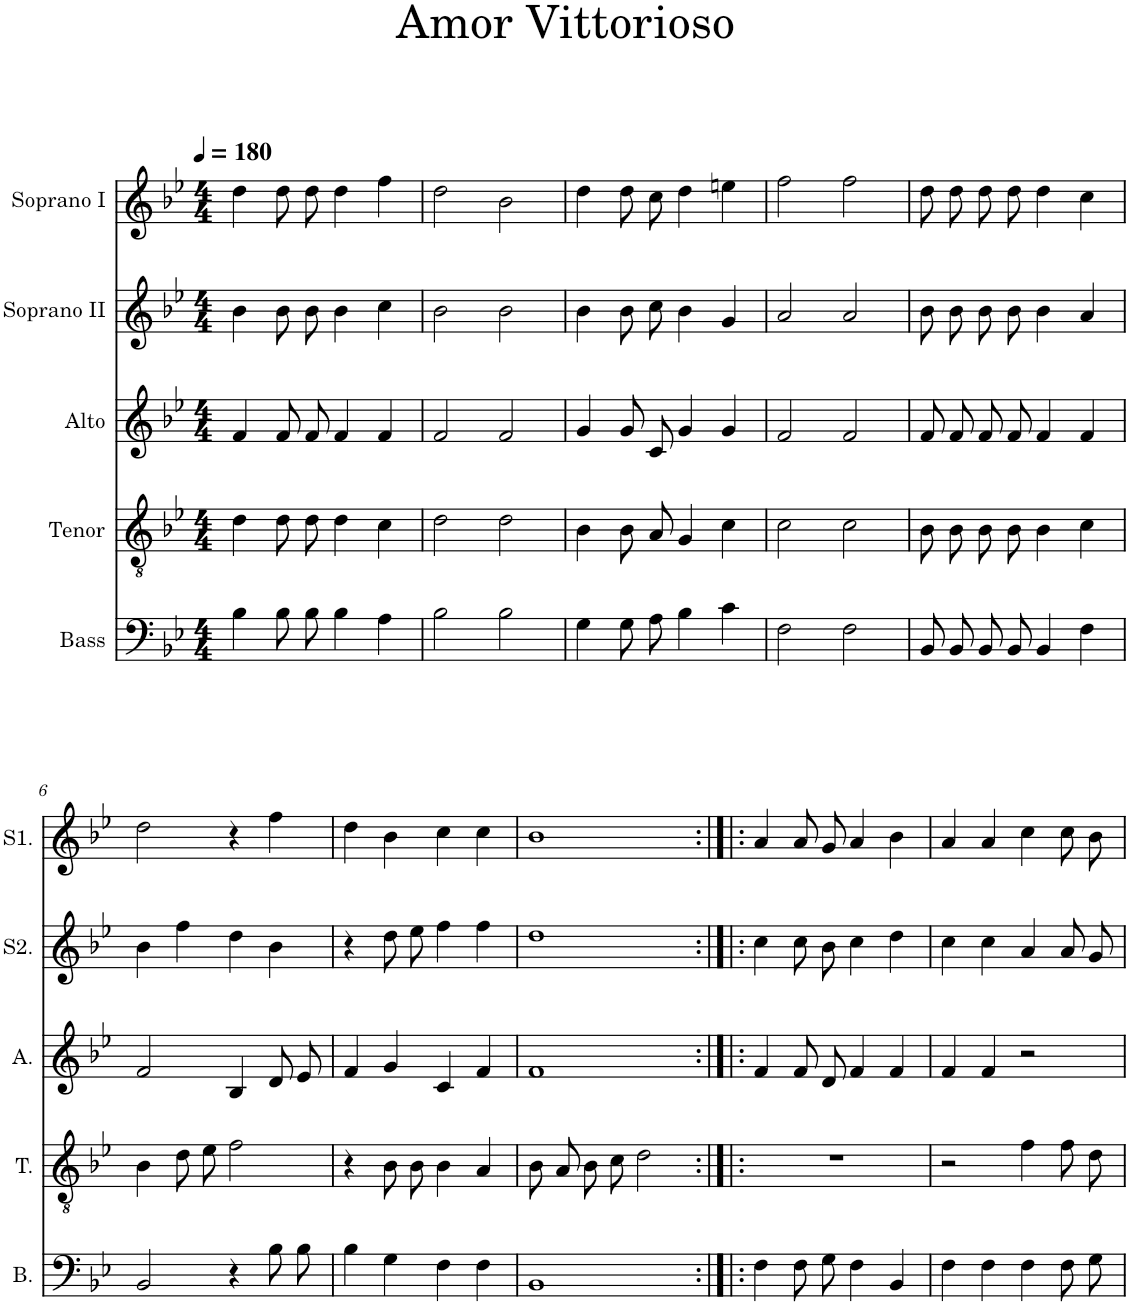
**kern	**kern	**kern	**kern	**kern
*part5	*part4	*part3	*part2	*part1
*staff5	*staff4	*staff3	*staff2	*staff1
*I"Bass	*I"Tenor	*I"Alto	*I"Soprano II	*I"Soprano I
*I'B.	*I'T.	*I'A.	*I'S2.	*I'S1.
*clefF4	*clefGv2	*clefG2	*clefG2	*clefG2
*k[b-e-]	*k[b-e-]	*k[b-e-]	*k[b-e-]	*k[b-e-]
*M4/4	*M4/4	*M4/4	*M4/4	*M4/4
*MM180	*MM180	*MM180	*MM180	*MM180
=1	=1	=1	=1	=1
4B-\	4d\	4f/	4b-\	4dd\
8B-\L	8d\L	8f/L	8b-\L	8dd\L
8B-\J	8d\J	8f/J	8b-\J	8dd\J
4B-\	4d\	4f/	4b-\	4dd\
4A\	4c\	4f/	4cc\	4ff\
=2	=2	=2	=2	=2
2B-\	2d\	2f/	2b-\	2dd\
2B-\	2d\	2f/	2b-\	2b-\
=3	=3	=3	=3	=3
4G\	4B-\	4g/	4b-\	4dd\
8G\L	8B-/L	8g/L	8b-\L	8dd\L
8A\J	8A/J	8c/J	8cc\J	8cc\J
4B-\	4G/	4g/	4b-\	4dd\
4c\	4c\	4g/	4g/	4een\
=4	=4	=4	=4	=4
2F\	2c\	2f/	2a/	2ff\
2F\	2c\	2f/	2a/	2ff\
=5	=5	=5	=5	=5
8BB-/L	8B-\L	8f/L	8b-\L	8dd\L
8BB-/J	8B-\J	8f/J	8b-\J	8dd\J
8BB-/L	8B-\L	8f/L	8b-\L	8dd\L
8BB-/J	8B-\J	8f/J	8b-\J	8dd\J
4BB-/	4B-\	4f/	4b-\	4dd\
4F\	4c\	4f/	4a/	4cc\
!!LO:LB:g=z
=6	=6	=6	=6	=6
2BB-/	4B-\	2f/	4b-\	2dd\
.	8d\L	.	4ff\	.
.	8e-\J	.	.	.
4r	2f\	4B-/	4dd\	4r
8B-\L	.	8d/L	4b-\	4ff\
8B-\J	.	8e-/J	.	.
=7	=7	=7	=7	=7
4B-\	4r	4f/	4r	4dd\
4G\	8B-\L	4g/	8dd\L	4b-\
.	8B-\J	.	8ee-\J	.
4F\	4B-\	4c/	4ff\	4cc\
4F\	4A/	4f/	4ff\	4cc\
=8	=8	=8	=8	=8
1BB-	8B-/L	1f	1dd	1b-
.	8A/J	.	.	.
.	8B-\L	.	.	.
.	8c\J	.	.	.
.	2d\	.	.	.
=9:|!|:	=9:|!|:	=9:|!|:	=9:|!|:	=9:|!|:
4F\	1r	4f/	4cc\	4a/
8F\L	.	8f/L	8cc\L	8a/L
8G\J	.	8d/J	8b-\J	8g/J
4F\	.	4f/	4cc\	4a/
4BB-/	.	4f/	4dd\	4b-\
=10	=10	=10	=10	=10
4F\	2r	4f/	4cc\	4a/
4F\	.	4f/	4cc\	4a/
4F\	4f\	2r	4a/	4cc\
8F\L	8f\L	.	8a/L	8cc\L
8G\J	8d\J	.	8g/J	8b-\J
=	=	=	=	=
*-	*-	*-	*-	*-
